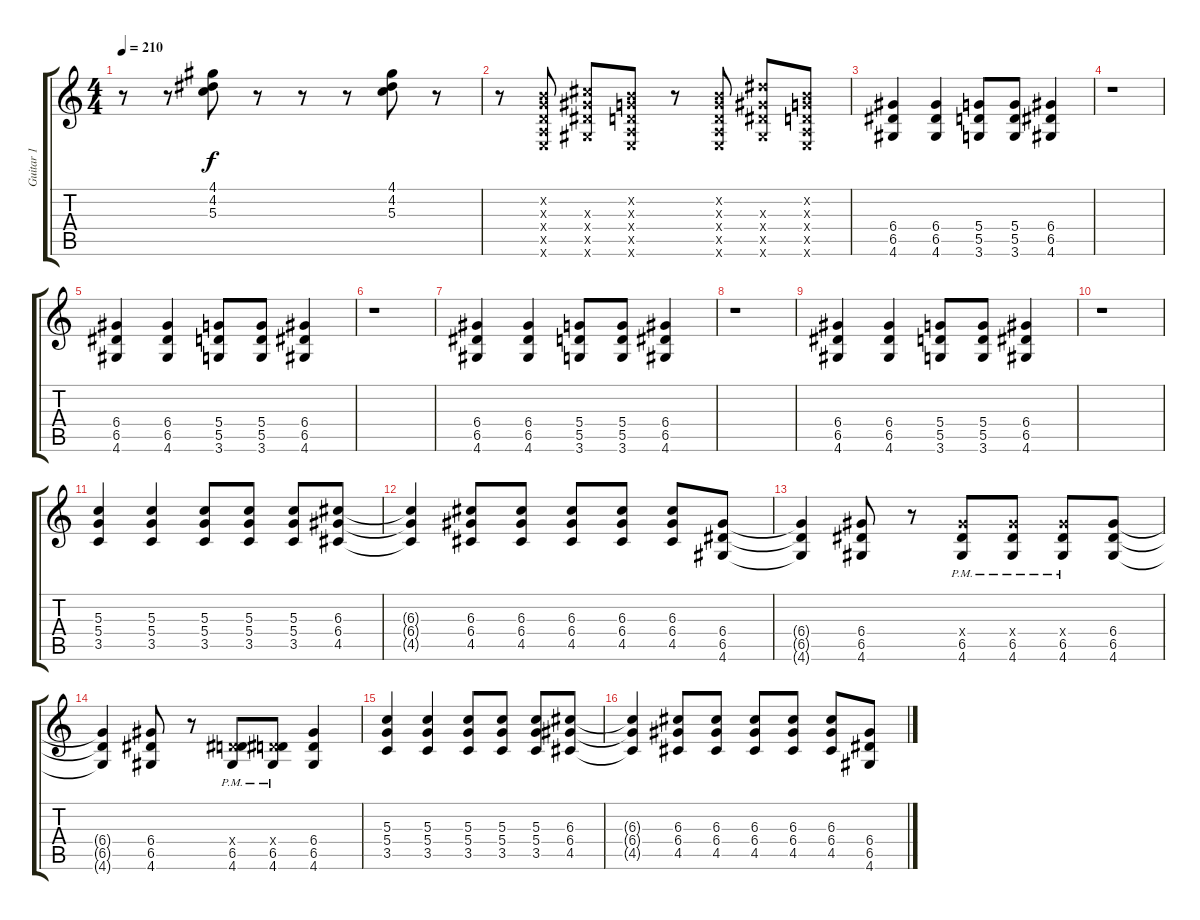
\track ("Guitar 1" "Guitar 1") {instrument electricguitarclean}
\staff {score tabs}
\tuning (E4 B3 G3 D3 A2 E2) {hide}
\ts (4 4)
\tempo 210
\clef g2
\ks c
r.8{dy f} r.8 (4.1 4.2 5.3).8 r.8 r.8 r.8 (4.1 4.2 5.3).8 r.8 |
r.8{instrument distortionguitar} (0.2{x} 0.3{x} 0.4{x} 0.5{x} 0.6{x}).8 (6.3{x} 6.4{x} 6.5{x} 4.6{x}).8 (0.2{x} 0.3{x} 0.4{x} 0.5{x} 0.6{x}).8 r.8 (0.2{x} 0.3{x} 0.4{x} 0.5{x} 0.6{x}).8 (8.3{x} 6.4{x} 6.5{x} 4.6{x}).8 (0.2{x} 0.3{x} 0.4{x} 0.5{x} 0.6{x}).8 |
(6.4 6.5 4.6).4{instrument distortionguitar} (6.4 6.5 4.6).4 (5.4 5.5 3.6).8 (5.4 5.5 3.6).8 (6.4 6.5 4.6).4 |
r.1 |
(6.4 6.5 4.6).4 (6.4 6.5 4.6).4 (5.4 5.5 3.6).8 (5.4 5.5 3.6).8 (6.4 6.5 4.6).4 |
r.1 |
(6.4 6.5 4.6).4 (6.4 6.5 4.6).4 (5.4 5.5 3.6).8 (5.4 5.5 3.6).8 (6.4 6.5 4.6).4 |
r.1 |
(6.4 6.5 4.6).4 (6.4 6.5 4.6).4 (5.4 5.5 3.6).8 (5.4 5.5 3.6).8 (6.4 6.5 4.6).4 |
r.1 |
(5.3 5.4 3.5).4 (5.3 5.4 3.5).4 (5.3 5.4 3.5).8 (5.3 5.4 3.5).8 (5.3 5.4 3.5).8 (6.3 6.4 4.5).8 |
(6.3{t} 6.4{t} 4.5{t}).4 (6.3 6.4 4.5).8 (6.3 6.4 4.5).8 (6.3 6.4 4.5).8 (6.3 6.4 4.5).8 (6.3 6.4 4.5).8 (6.4 6.5 4.6).8 |
(6.4{t} 6.5{t} 4.6{t}).4 (6.4 6.5 4.6).8 r.8 (6.4{x} 6.5{pm} 4.6{pm}).8 (6.4{x} 6.5{pm} 4.6{pm}).8 (6.4{x} 6.5{pm} 4.6{pm}).8 (6.4 6.5 4.6).8 |
(6.4{t} 6.5{t} 4.6{t}).4 (6.4 6.5 4.6).8 r.8 (0.4{x} 6.5{pm} 4.6{pm}).8 (0.4{x} 6.5{pm} 4.6{pm}).8 (6.4 6.5 4.6).4 |
(5.3 5.4 3.5).4 (5.3 5.4 3.5).4 (5.3 5.4 3.5).8 (5.3 5.4 3.5).8 (5.3 5.4 3.5).8 (6.3 6.4 4.5).8 |
(6.3{t} 6.4{t} 4.5{t}).4 (6.3 6.4 4.5).8 (6.3 6.4 4.5).8 (6.3 6.4 4.5).8 (6.3 6.4 4.5).8 (6.3 6.4 4.5).8 (6.4 6.5 4.6).8
